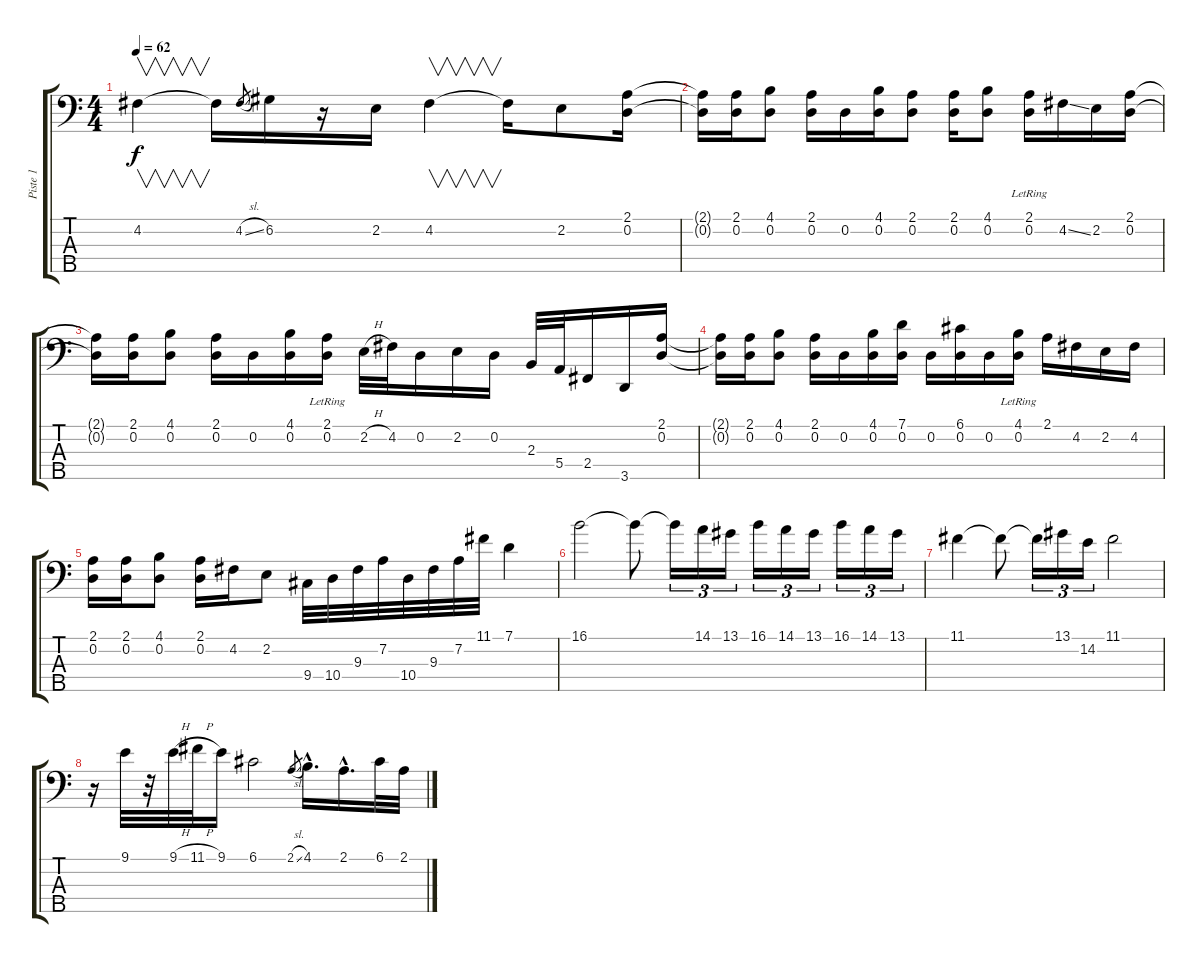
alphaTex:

\track ("Piste 1" "Piste 1") {instrument electricbassfinger}
\staff {score tabs}
\tuning (G2 D2 A1 E1 B0) {hide}
\ts (4 4)
\tempo 62
\clef f4
\ks c
4.2.4{v dy f} 4.2{t}.16 4.2{sl}.8{gr} 6.2.16 r.16 2.2.16 4.2.4{v} 4.2{t}.16 2.2.8 (2.1 0.2).16 |
(2.1{t} 0.2{t}).16 (2.1 0.2).16 (4.1 0.2).8 (2.1 0.2).16 0.2.16 (4.1 0.2).16 (2.1 0.2).8 (2.1 0.2).16 (4.1 0.2).8 (2.1{lr} 0.2).16 4.2{ss}.16 2.2.16 (2.1 0.2).16 |
(2.1{t} 0.2{t}).16 (2.1 0.2).16 (4.1 0.2).8 (2.1 0.2).16 0.2.16 (4.1 0.2).16 (2.1{lr} 0.2).16 2.2{h}.32 4.2.32 0.2.16 2.2.16 0.2.16 2.3.32 5.4.32 2.4.16 3.5.16 (2.1 0.2).16 |
(2.1{t} 0.2{t}).16 (2.1 0.2).16 (4.1 0.2).8 (2.1 0.2).16 0.2.16 (4.1 0.2).16 (7.1 0.2).16 0.2.16 (6.1 0.2).16 0.2.16 (4.1{lr} 0.2).16 2.1.16 4.2.16 2.2.16 4.2.16 |
(2.1 0.2).16 (2.1 0.2).16 (4.1 0.2).8 (2.1 0.2).16 4.2.16 2.2.8 9.4.32 10.4.32 9.3.32 7.2.32 10.4.32 9.3.32 7.2.32 11.1.32 7.1.4 |
16.1.2 16.1{t}.8 16.1{t}.16{tu (3 2)} 14.1.16{tu (3 2)} 13.1.16{tu (3 2)} 16.1.16{tu (3 2)} 14.1.16{tu (3 2)} 13.1.16{tu (3 2)} 16.1.16{tu (3 2)} 14.1.16{tu (3 2)} 13.1.16{tu (3 2)} |
11.1.4 11.1{t}.8 11.1{t}.16{tu (3 2)} 13.1.16{tu (3 2)} 14.2.16{tu (3 2)} 11.1.2 |
r.16 9.1.32 r.32 9.1{h}.32 11.1{h}.32 9.1.16 6.1.2 2.1{sl}.8{gr} 4.1{hac}.16{d} 2.1{hac}.16{d} 6.1.32 2.1.32
